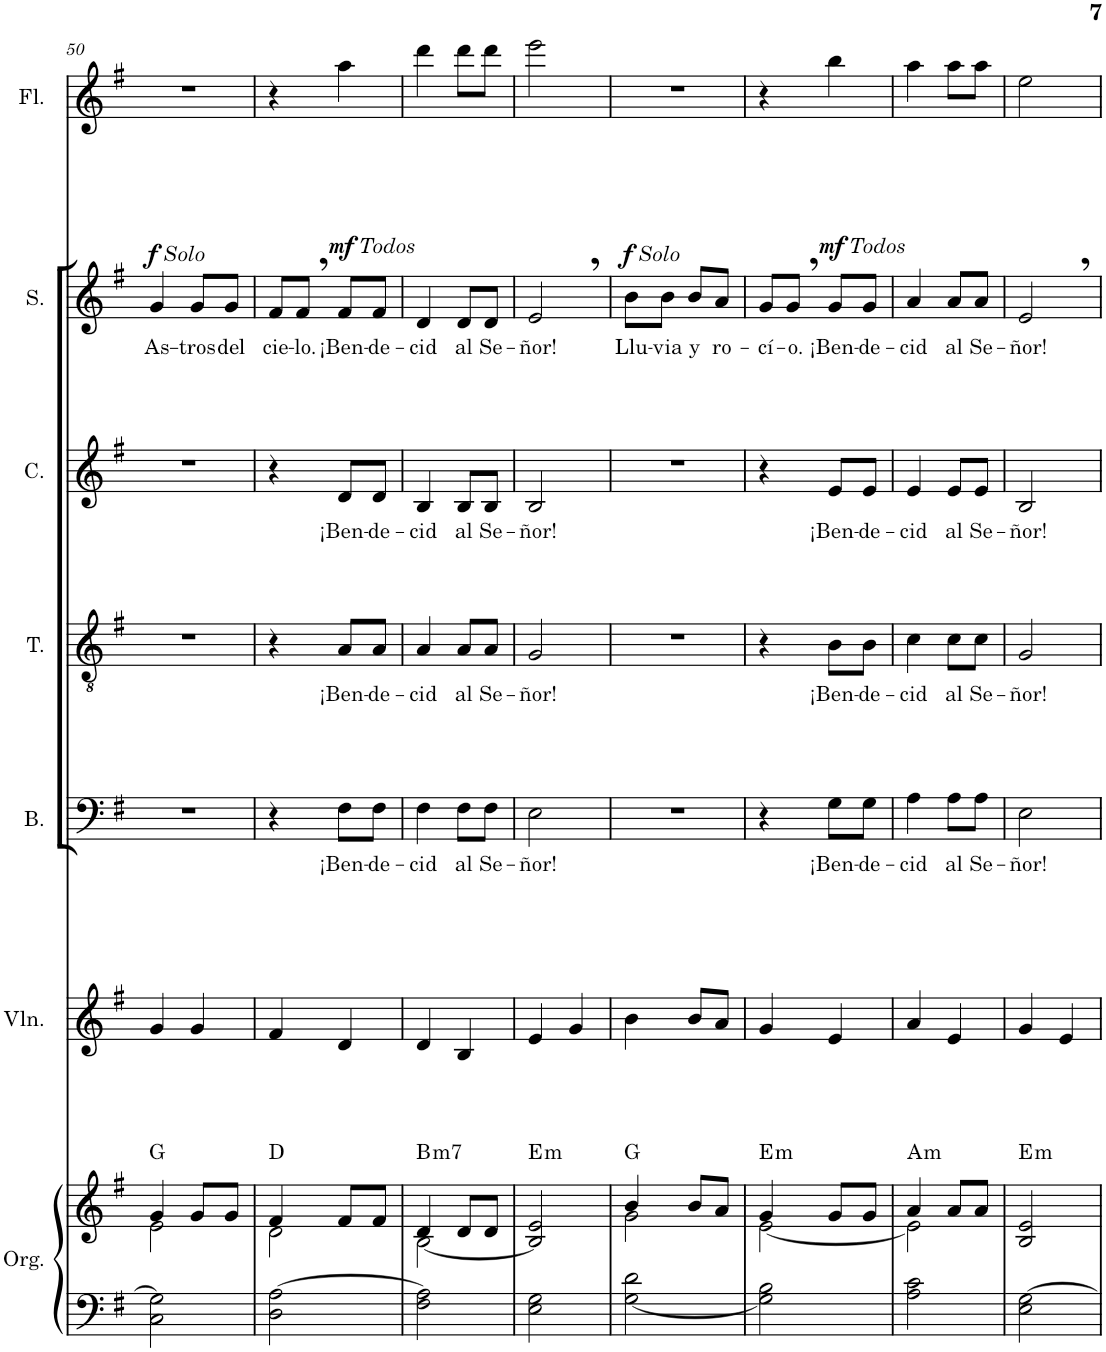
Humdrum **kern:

**kern	**kern	**harte	**kern	**kern	**text	**kern	**text	**kern	**text	**kern	**text	**dynam	**kern
*part7	*part7	*part7	*part6	*part5	*part5	*part4	*part4	*part3	*part3	*part2	*part2	*part2	*part1
*staff8	*staff7	*	*staff6	*staff5	*staff5	*staff4	*staff4	*staff3	*staff3	*staff2	*staff2	*staff2	*staff1
*I"Órgano	*	*	*I"Violín	*I"Bajo	*	*I"Tenor	*	*I"Contralto	*	*I"Soprano	*	*	*I"Flauta
*	*	*	*I'Vln.	*I'B.	*	*I'T.	*	*I'C.	*	*I'S.	*	*	*I'Fl.
!!LO:PB:g=z
*clefF4	*clefG2	*	*clefG2	*clefF4	*	*clefGv2	*	*clefG2	*	*clefG2	*	*	*clefG2
*k[f#]	*k[f#]	*	*k[f#]	*k[f#]	*	*k[f#]	*	*k[f#]	*	*k[f#]	*	*	*k[f#]
*M2/4	*M2/4	*	*M2/4	*M2/4	*	*M2/4	*	*M2/4	*	*M2/4	*	*	*M2/4
=50	=50	=50	=50	=50	=50	=50	=50	=50	=50	=50	=50	=50	=50
*	*^	*	*	*	*	*	*	*	*	*	*	*	*
!	!	!	!	!	!	!	!	!	!	!	!LO:TX:a:i:t=Solo	!	!	!
!	!	!	!	!	!	!	!	!	!	!	!	!LO:LY:b	!LO:DY:a	!
2C\ 2G\]	4g/	2e\	G:maj	4g/	2r	.	2r	.	2r	.	4g/	As-	f	2r
!	!	!	!	!	!	!	!	!	!	!	!	!LO:LY:b	!	!
.	8g/L	.	.	4g/	.	.	.	.	.	.	8g/L	-tros	.	.
!	!	!	!	!	!	!	!	!	!	!	!	!LO:LY:b	!	!
.	8g/J	.	.	.	.	.	.	.	.	.	8g/J	del	.	.
=51	=51	=51	=51	=51	=51	=51	=51	=51	=51	=51	=51	=51	=51	=51
!	!	!	!	!	!	!	!	!	!	!	!	!LO:LY:b	!	!
2D\ [2A\	4f#/	2d\	D:maj	4f#/	4r	.	4r	.	4r	.	8f#/L	cie-	.	4r
!	!	!	!	!	!	!	!	!	!	!	!	!LO:LY:b	!	!
.	.	.	.	.	.	.	.	.	.	.	8f#,/J	-lo.	.	.
!	!	!	!	!	!	!	!	!	!	!	!LO:TX:a:i:t=Todos	!	!	!
!	!	!	!	!	!	!LO:LY:b	!	!LO:LY:b	!	!LO:LY:b	!	!LO:LY:b	!LO:DY:a	!
.	8f#/L	.	.	4d/	8F#\L	¡Ben-	8A/L	¡Ben-	8d/L	¡Ben-	8f#/L	¡Ben-	mf	4aa\
!	!	!	!	!	!	!LO:LY:b	!	!LO:LY:b	!	!LO:LY:b	!	!LO:LY:b	!	!
.	8f#/J	.	.	.	8F#\J	-de-	8A/J	-de-	8d/J	-de-	8f#/J	-de-	.	.
=52	=52	=52	=52	=52	=52	=52	=52	=52	=52	=52	=52	=52	=52	=52
!	!	!	!LO:H:kt=m7	!	!	!LO:LY:b	!	!LO:LY:b	!	!LO:LY:b	!	!LO:LY:b	!	!
2F#\ 2A\]	4d/	[2B\	B:min7	4d/	4F#\	-cid	4A/	-cid	4B/	-cid	4d/	-cid	.	4ddd\
!	!	!	!	!	!	!LO:LY:b	!	!LO:LY:b	!	!LO:LY:b	!	!LO:LY:b	!	!
.	8d/L	.	.	4B/	8F#\L	al	8A/L	al	8B/L	al	8d/L	al	.	8ddd\L
!	!	!	!	!	!	!LO:LY:b	!	!LO:LY:b	!	!LO:LY:b	!	!LO:LY:b	!	!
.	8d/J	.	.	.	8F#\J	Se-	8A/J	Se-	8B/J	Se-	8d/J	Se-	.	8ddd\J
*	*v	*v	*	*	*	*	*	*	*	*	*	*	*	*
=53	=53	=53	=53	=53	=53	=53	=53	=53	=53	=53	=53	=53	=53
!	!	!LO:H:kt=m	!	!	!LO:LY:b	!	!LO:LY:b	!	!LO:LY:b	!	!LO:LY:b	!	!
2E\ 2G\	2B/] 2e/	E:min	4e/	2E\	-ñor!	2G/	-ñor!	2B/	-ñor!	2e,/	-ñor!	.	2eee\
.	.	.	4g/	.	.	.	.	.	.	.	.	.	.
=54	=54	=54	=54	=54	=54	=54	=54	=54	=54	=54	=54	=54	=54
*	*^	*	*	*	*	*	*	*	*	*	*	*	*
!	!	!	!	!	!	!	!	!	!	!	!LO:TX:a:i:t=Solo	!	!	!
!	!	!	!	!	!	!	!	!	!	!	!	!LO:LY:b	!LO:DY:a	!
[2G\ 2d\	4b/	2g\	G:maj	4b\	2r	.	2r	.	2r	.	8b\L	Llu-	f	2r
!	!	!	!	!	!	!	!	!	!	!	!	!LO:LY:b	!	!
.	.	.	.	.	.	.	.	.	.	.	8b\J	-via	.	.
!	!	!	!	!	!	!	!	!	!	!	!	!LO:LY:b	!	!
.	8b/L	.	.	8b/L	.	.	.	.	.	.	8b/L	y	.	.
!	!	!	!	!	!	!	!	!	!	!	!	!LO:LY:b	!	!
.	8a/J	.	.	8a/J	.	.	.	.	.	.	8a/J	ro-	.	.
=55	=55	=55	=55	=55	=55	=55	=55	=55	=55	=55	=55	=55	=55	=55
!	!	!	!LO:H:kt=m	!	!	!	!	!	!	!	!	!LO:LY:b	!	!
2G\] 2B\	4g/	[2e\	E:min	4g/	4r	.	4r	.	4r	.	8g/L	-cí-	.	4r
!	!	!	!	!	!	!	!	!	!	!	!	!LO:LY:b	!	!
.	.	.	.	.	.	.	.	.	.	.	8g,/J	-o.	.	.
!	!	!	!	!	!	!	!	!	!	!	!LO:TX:a:i:t=Todos	!	!	!
!	!	!	!	!	!	!LO:LY:b	!	!LO:LY:b	!	!LO:LY:b	!	!LO:LY:b	!LO:DY:a	!
.	8g/L	.	.	4e/	8G\L	¡Ben-	8B\L	¡Ben-	8e/L	¡Ben-	8g/L	¡Ben-	mf	4bb\
!	!	!	!	!	!	!LO:LY:b	!	!LO:LY:b	!	!LO:LY:b	!	!LO:LY:b	!	!
.	8g/J	.	.	.	8G\J	-de-	8B\J	-de-	8e/J	-de-	8g/J	-de-	.	.
=56	=56	=56	=56	=56	=56	=56	=56	=56	=56	=56	=56	=56	=56	=56
!	!	!	!LO:H:kt=m	!	!	!LO:LY:b	!	!LO:LY:b	!	!LO:LY:b	!	!LO:LY:b	!	!
2A\ 2c\	4a/	2e\]	A:min	4a/	4A\	-cid	4c\	-cid	4e/	-cid	4a/	-cid	.	4aa\
!	!	!	!	!	!	!LO:LY:b	!	!LO:LY:b	!	!LO:LY:b	!	!LO:LY:b	!	!
.	8a/L	.	.	4e/	8A\L	al	8c\L	al	8e/L	al	8a/L	al	.	8aa\L
!	!	!	!	!	!	!LO:LY:b	!	!LO:LY:b	!	!LO:LY:b	!	!LO:LY:b	!	!
.	8a/J	.	.	.	8A\J	Se-	8c\J	Se-	8e/J	Se-	8a/J	Se-	.	8aa\J
*	*v	*v	*	*	*	*	*	*	*	*	*	*	*	*
=57	=57	=57	=57	=57	=57	=57	=57	=57	=57	=57	=57	=57	=57
!	!	!LO:H:kt=m	!	!	!LO:LY:b	!	!LO:LY:b	!	!LO:LY:b	!	!LO:LY:b	!	!
2E\ [2G\	2B/ 2e/	E:min	4g/	2E\	-ñor!	2G/	-ñor!	2B/	-ñor!	2e,/	-ñor!	.	2ee\
.	.	.	4e/	.	.	.	.	.	.	.	.	.	.
=	=	=	=	=	=	=	=	=	=	=	=	=	=
*-	*-	*-	*-	*-	*-	*-	*-	*-	*-	*-	*-	*-	*-
